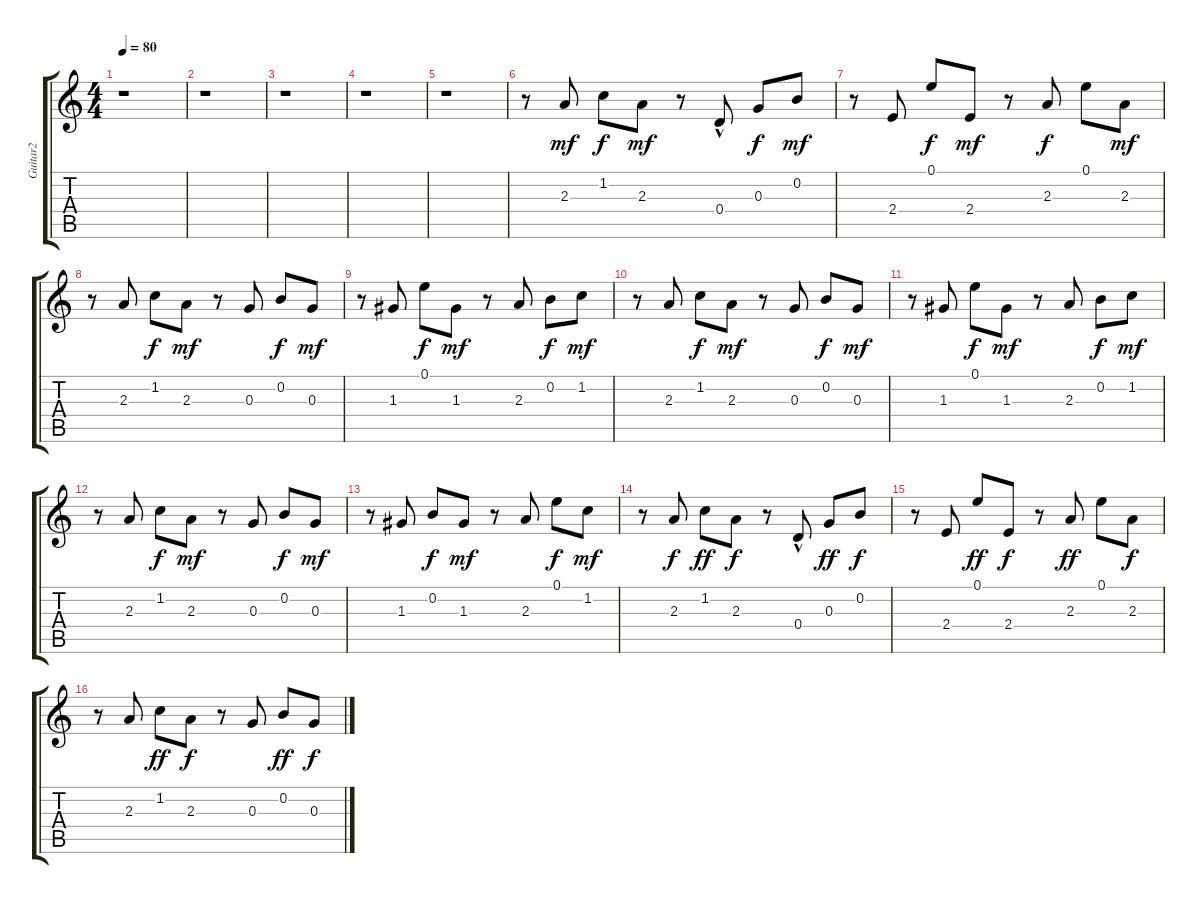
\track ("Guitar2" "Guitar2") {instrument acousticguitarsteel}
\staff {score tabs}
\tuning (E4 B3 G3 D3 A2 E2) {hide}
\ts (4 4)
\tempo 80
\clef g2
\ks c
r.1{dy mf} |
r.1 |
r.1 |
r.1 |
r.1 |
r.8 2.3.8 1.2.8{dy f} 2.3.8{dy mf} r.8 0.4{hac}.8 0.3.8{dy f} 0.2.8{dy mf} |
r.8 2.4.8 0.1.8{dy f} 2.4.8{dy mf} r.8 2.3.8{dy f} 0.1.8 2.3.8{dy mf} |
r.8 2.3.8 1.2.8{dy f} 2.3.8{dy mf} r.8 0.3.8 0.2.8{dy f} 0.3.8{dy mf} |
r.8 1.3.8 0.1.8{dy f} 1.3.8{dy mf} r.8 2.3.8 0.2.8{dy f} 1.2.8{dy mf} |
r.8 2.3.8 1.2.8{dy f} 2.3.8{dy mf} r.8 0.3.8 0.2.8{dy f} 0.3.8{dy mf} |
r.8 1.3.8 0.1.8{dy f} 1.3.8{dy mf} r.8 2.3.8 0.2.8{dy f} 1.2.8{dy mf} |
r.8 2.3.8 1.2.8{dy f} 2.3.8{dy mf} r.8 0.3.8 0.2.8{dy f} 0.3.8{dy mf} |
r.8 1.3.8 0.2.8{dy f} 1.3.8{dy mf} r.8 2.3.8 0.1.8{dy f} 1.2.8{dy mf} |
r.8 2.3.8{dy f} 1.2.8{dy ff} 2.3.8{dy f} r.8 0.4{hac}.8 0.3.8{dy ff} 0.2.8{dy f} |
r.8 2.4.8 0.1.8{dy ff} 2.4.8{dy f} r.8 2.3.8{dy ff} 0.1.8 2.3.8{dy f} |
r.8 2.3.8 1.2.8{dy ff} 2.3.8{dy f} r.8 0.3.8 0.2.8{dy ff} 0.3.8{dy f}
